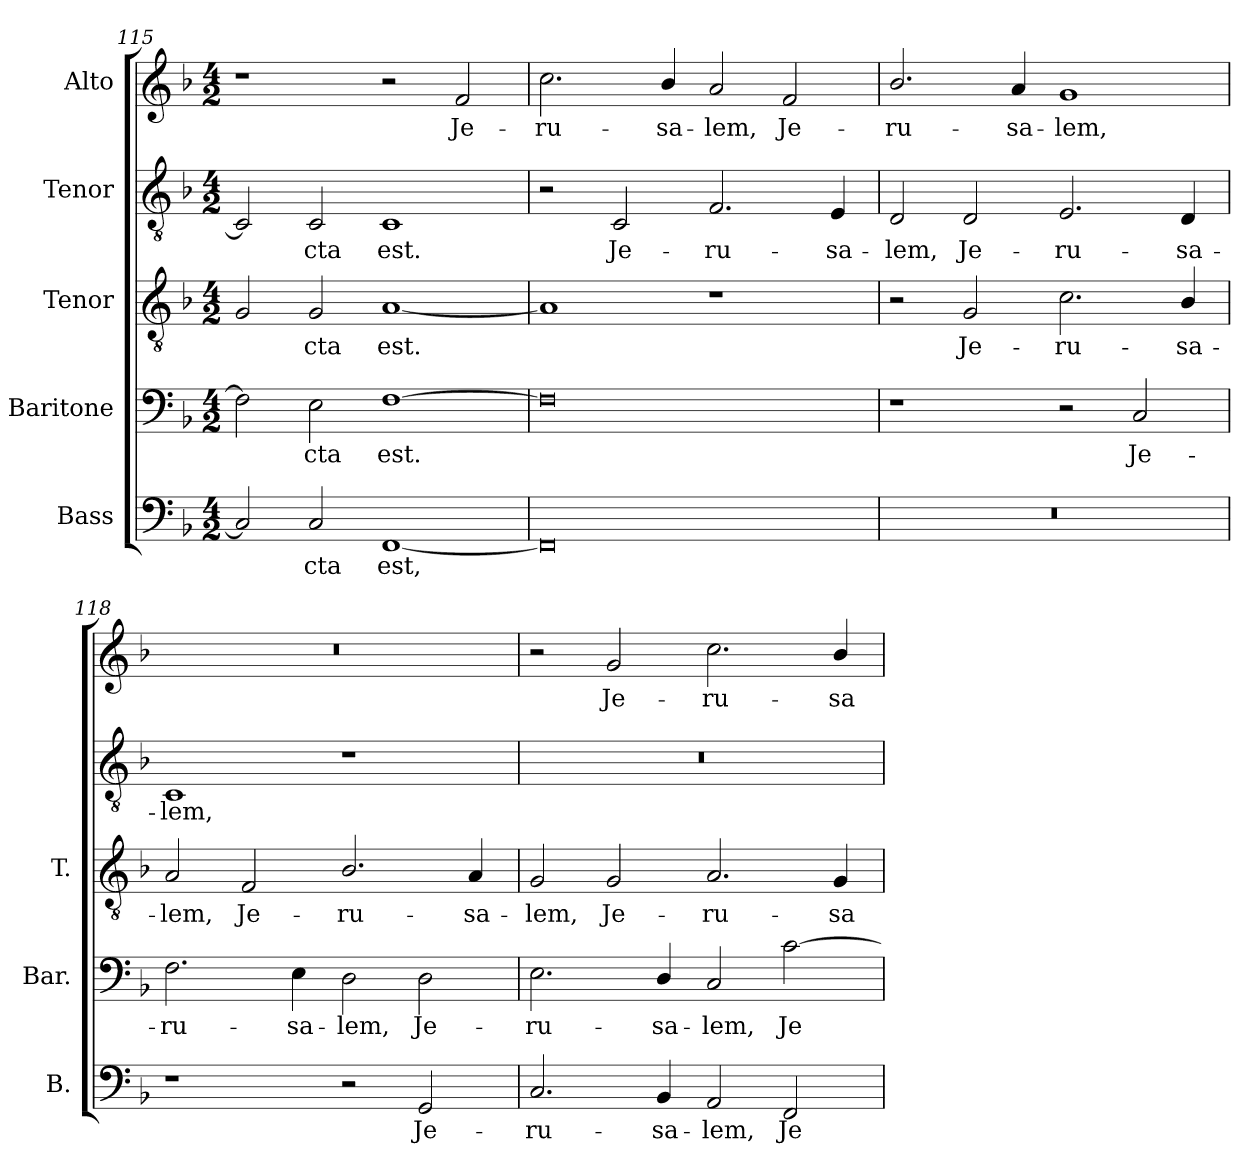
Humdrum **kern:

**kern	**text	**kern	**text	**kern	**text	**kern	**text	**kern	**text
*part5	*part5	*part4	*part4	*part3	*part3	*part2	*part2	*part1	*part1
*staff5	*staff5	*staff4	*staff4	*staff3	*staff3	*staff2	*staff2	*staff1	*staff1
*I"Bass	*	*I"Baritone	*	*I"Tenor	*	*I"Tenor	*	*I"Alto	*
*I'B.	*	*I'Bar.	*	*I'T.	*	*	*	*	*
!!LO:LB:g=z
*clefF4	*	*clefF4	*	*clefGv2	*	*clefGv2	*	*clefG2	*
*	*	*	*	*ITrd7c12	*	*	*	*	*
*k[b-]	*	*k[b-]	*	*k[b-]	*	*k[b-]	*	*k[b-]	*
*F:	*	*F:	*	*F:	*	*F:	*	*F:	*
*M4/2	*	*M4/2	*	*M4/2	*	*M4/2	*	*M4/2	*
=115	=115	=115	=115	=115	=115	=115	=115	=115	=115
2Ci/]	.	2Fi\]	.	2GGi/	.	2Ci/]	.	1r	.
!	!LO:LY:b:color=#000000	!	!	!	!	!	!	!	!
!	!	!	!LO:LY:b:color=#000000	!	!	!	!	!	!
!	!	!	!	!	!LO:LY:b:color=#000000	!	!	!	!
!	!	!	!	!	!	!	!LO:LY:b:color=#000000	!	!
2Ci/	-cta	2Ei\	-cta	2GGi/	-cta	2Ci/	-cta	.	.
!	!LO:LY:b:color=#000000	!	!	!	!	!	!	!	!
!	!	!	!LO:LY:b:color=#000000	!	!	!	!	!	!
!	!	!	!	!	!LO:LY:b:color=#000000	!	!	!	!
!	!	!	!	!	!	!	!LO:LY:b:color=#000000	!	!
[1FFi	est,	[1Fi	est.	[1AAi	est.	1Ci	est.	2r	.
!	!	!	!	!	!	!	!	!	!LO:LY:b:color=#000000
.	.	.	.	.	.	.	.	2fi/	Je-
=116	=116	=116	=116	=116	=116	=116	=116	=116	=116
!	!	!	!	!	!	!	!	!	!LO:LY:b:color=#000000
0FFi]	.	0Fi]	.	1AAi]	.	2r	.	2.cci\	-ru-
!	!	!	!	!	!	!	!LO:LY:b:color=#000000	!	!
.	.	.	.	.	.	2Ci/	Je-	.	.
!	!	!	!	!	!	!	!	!	!LO:LY:b:color=#000000
.	.	.	.	.	.	.	.	4b-i/	-sa-
!	!	!	!	!	!	!	!LO:LY:b:color=#000000	!	!
!	!	!	!	!	!	!	!	!	!LO:LY:b:color=#000000
.	.	.	.	1r	.	2.Fi/	-ru-	2ai/	-lem,
!	!	!	!	!	!	!	!	!	!LO:LY:b:color=#000000
.	.	.	.	.	.	.	.	2fi/	Je-
!	!	!	!	!	!	!	!LO:LY:b:color=#000000	!	!
.	.	.	.	.	.	4Ei/	-sa-	.	.
=117	=117	=117	=117	=117	=117	=117	=117	=117	=117
!LO:N:vis=1	!	!	!	!	!	!	!	!	!
!	!	!	!	!	!	!	!LO:LY:b:color=#000000	!	!
!	!	!	!	!	!	!	!	!	!LO:LY:b:color=#000000
0r	.	1r	.	2r	.	2Di/	-lem,	2.b-i/	-ru-
!	!	!	!	!	!LO:LY:b:color=#000000	!	!	!	!
!	!	!	!	!	!	!	!LO:LY:b:color=#000000	!	!
.	.	.	.	2GGi/	Je-	2Di/	Je-	.	.
!	!	!	!	!	!	!	!	!	!LO:LY:b:color=#000000
.	.	.	.	.	.	.	.	4ai/	-sa-
!	!	!	!	!	!LO:LY:b:color=#000000	!	!	!	!
!	!	!	!	!	!	!	!LO:LY:b:color=#000000	!	!
!	!	!	!	!	!	!	!	!	!LO:LY:b:color=#000000
.	.	2r	.	2.Ci\	-ru-	2.Ei/	-ru-	1gi	-lem,
!	!	!	!LO:LY:b:color=#000000	!	!	!	!	!	!
.	.	2Ci/	Je-	.	.	.	.	.	.
!	!	!	!	!	!LO:LY:b:color=#000000	!	!	!	!
!	!	!	!	!	!	!	!LO:LY:b:color=#000000	!	!
.	.	.	.	4BB-i/	-sa-	4Di/	-sa-	.	.
=118	=118	=118	=118	=118	=118	=118	=118	=118	=118
!	!	!	!LO:LY:b:color=#000000	!	!	!	!	!	!
!	!	!	!	!	!LO:LY:b:color=#000000	!	!	!	!
!	!	!	!	!	!	!	!LO:LY:b:color=#000000	!LO:N:vis=1	!
1r	.	2.Fi\	-ru-	2AAi/	-lem,	1Ci	-lem,	0r	.
!	!	!	!	!	!LO:LY:b:color=#000000	!	!	!	!
.	.	.	.	2FFi/	Je-	.	.	.	.
!	!	!	!LO:LY:b:color=#000000	!	!	!	!	!	!
.	.	4Ei\	-sa-	.	.	.	.	.	.
!	!	!	!LO:LY:b:color=#000000	!	!	!	!	!	!
!	!	!	!	!	!LO:LY:b:color=#000000	!	!	!	!
2r	.	2Di\	-lem,	2.BB-i/	-ru-	1r	.	.	.
!	!LO:LY:b:color=#000000	!	!	!	!	!	!	!	!
!	!	!	!LO:LY:b:color=#000000	!	!	!	!	!	!
2GGi/	Je-	2Di\	Je-	.	.	.	.	.	.
!	!	!	!	!	!LO:LY:b:color=#000000	!	!	!	!
.	.	.	.	4AAi/	-sa-	.	.	.	.
=119	=119	=119	=119	=119	=119	=119	=119	=119	=119
!	!LO:LY:b:color=#000000	!	!	!	!	!	!	!	!
!	!	!	!LO:LY:b:color=#000000	!	!	!	!	!	!
!	!	!	!	!	!LO:LY:b:color=#000000	!LO:N:vis=1	!	!	!
2.Ci/	-ru-	2.Ei\	-ru-	2GGi/	-lem,	0r	.	2r	.
!	!	!	!	!	!LO:LY:b:color=#000000	!	!	!	!
!	!	!	!	!	!	!	!	!	!LO:LY:b:color=#000000
.	.	.	.	2GGi/	Je-	.	.	2gi/	Je-
!	!LO:LY:b:color=#000000	!	!	!	!	!	!	!	!
!	!	!	!LO:LY:b:color=#000000	!	!	!	!	!	!
4BB-i/	-sa-	4Di/	-sa-	.	.	.	.	.	.
!	!LO:LY:b:color=#000000	!	!	!	!	!	!	!	!
!	!	!	!LO:LY:b:color=#000000	!	!	!	!	!	!
!	!	!	!	!	!LO:LY:b:color=#000000	!	!	!	!
!	!	!	!	!	!	!	!	!	!LO:LY:b:color=#000000
2AAi/	-lem,	2Ci/	-lem,	2.AAi/	-ru-	.	.	2.cci\	-ru-
!	!LO:LY:b:color=#000000	!	!	!	!	!	!	!	!
!	!	!	!LO:LY:b:color=#000000	!	!	!	!	!	!
2FFi/	Je-	[2ci\	Je-	.	.	.	.	.	.
!	!	!	!	!	!LO:LY:b:color=#000000	!	!	!	!
!	!	!	!	!	!	!	!	!	!LO:LY:b:color=#000000
.	.	.	.	4GGi/	-sa-	.	.	4b-i/	-sa-
=	=	=	=	=	=	=	=	=	=
*-	*-	*-	*-	*-	*-	*-	*-	*-	*-
